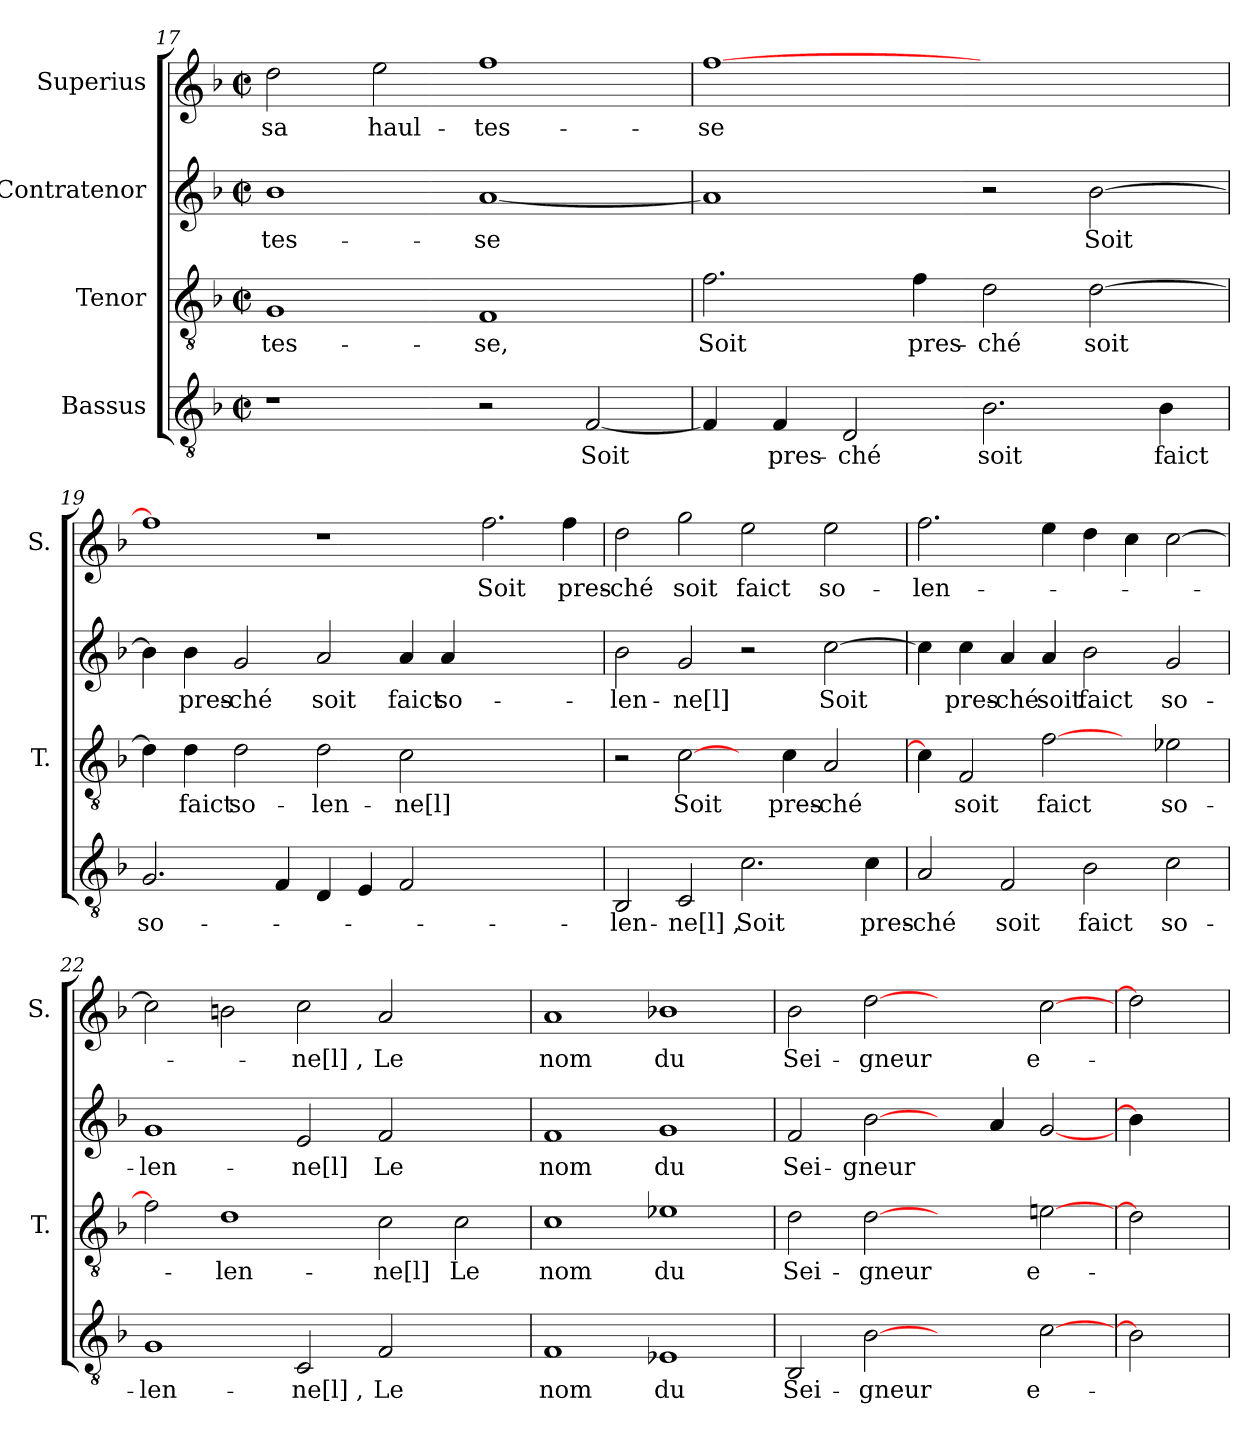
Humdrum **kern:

**kern	**text	**kern	**text	**kern	**text	**kern	**text
*part4	*part4	*part3	*part3	*part2	*part2	*part1	*part1
*staff4	*staff4	*staff3	*staff3	*staff2	*staff2	*staff1	*staff1
*I"Bassus	*	*I"Tenor	*	*I"Contratenor	*	*I"Superius	*
*	*	*I'T.	*	*	*	*I'S.	*
*clefGv2	*	*clefGv2	*	*clefG2	*	*clefG2	*
*k[b-]	*	*k[b-]	*	*k[b-]	*	*k[b-]	*
*F:	*	*F:	*	*F:	*	*F:	*
*M2/2	*	*M2/2	*	*M2/2	*	*M2/2	*
*met(c|)	*	*met(c|)	*	*met(c|)	*	*met(c|)	*
=17	=17	=17	=17	=17	=17	=17	=17
1r	.	1G/	-tes-	1b-\	-tes-	2dd\	sa
.	.	.	.	.	.	2ee\	haul-
2r	.	1F/	-se,	[1a/	-se	1ff\	-tes-
[2F/	Soit	.	.	.	.	.	.
=18	=18	=18	=18	=18	=18	=18	=18
4F/]	.	2.f\	Soit	1a/]	.	[1ff\	-se
4F/	pres-	.	.	.	.	.	.
2D/	-ché	.	.	.	.	.	.
.	.	4f\	pres-	.	.	.	.
2.B-\	soit	2d\	-ché	2r	.	1ryy	.
.	.	[2d\	soit	[2b-\	Soit	.	.
4B-\	faict	.	.	.	.	.	.
=19	=19	=19	=19	=19	=19	=19	=19
2.G/	so-	4d\]	.	4b-\]	.	1ff\]	.
.	.	4d\	faict	4b-\	pres-	.	.
.	.	2d\	so-	2g/	-ché	.	.
4F/	.	.	.	.	.	.	.
4D/	.	2d\	-len-	2a/	soit	1r	.
4E/	.	.	.	.	.	.	.
2F/	.	2c\	-ne[l]	4a/	faict	.	.
.	.	.	.	4a/	so-	.	.
1ryy	.	1ryy	.	1ryy	.	2.ff\	Soit
.	.	.	.	.	.	4ff\	pres-
=20	=20	=20	=20	=20	=20	=20	=20
2BB-/	-len-	2r	.	2b-\	-len-	2dd\	-ché
2C/	-ne[l],	[2c\	Soit	2g/	-ne[l]	2gg\	soit
2.c\	Soit	4ryy	.	2r	.	2ee\	faict
.	.	4c\	pres-	.	.	.	.
.	.	2A/	-ché	[2cc\	Soit	2ee\	so-
4c\	pres-	.	.	.	.	.	.
!!LO:LB:g=z
=21	=21	=21	=21	=21	=21	=21	=21
2A/	-ché	4c\]	.	4cc\]	.	2.ff\	-len-
.	.	2F/	soit	4cc\	pres-	.	.
2F/	soit	.	.	4a/	-ché	.	.
.	.	[2f\	faict	4a/	soit	4ee\	.
2B-\	faict	.	.	2b-\	faict	4dd\	.
.	.	4ryy	.	.	.	4cc\	.
2c\	so-	2e-X\	so-	2g/	so-	[2cc\	.
=22	=22	=22	=22	=22	=22	=22	=22
1G/	-len-	2f\]	.	1g/	-len-	2cc\]	.
.	.	1d\	-len-	.	.	2bn\	.
2C/	-ne[l],	.	.	2e/	-ne[l]	2cc\	-ne[l],
2F/	Le	2c\	-ne[l]	2f/	Le	2a/	Le
2ryy	.	2c\	Le	2ryy	.	2ryy	.
=23	=23	=23	=23	=23	=23	=23	=23
1F/	nom	1c\	nom	1f/	nom	1a/	nom
1E-X/	du	1e-X\	du	1g/	du	1b-X\	du
=24	=24	=24	=24	=24	=24	=24	=24
2BB-/	Sei-	2d\	Sei-	2f/	Sei-	2b-\	Sei-
[2B-\	-gneur	[2d\	-gneur	[2b-\	-gneur	[2dd\	-gneur
2ryy	.	2ryy	.	4ryy	.	2ryy	.
.	.	.	.	4a/	.	.	.
[2c\	e-	[2en\	e-	[2g/	.	[2cc\	e-
=25	=25	=25	=25	=25	=25	=25	=25
2B-\]	.	2d\]	.	4b-\]	.	2dd\]	.
.	.	.	.	4ryy	.	.	.
=	=	=	=	=	=	=	=
*-	*-	*-	*-	*-	*-	*-	*-
